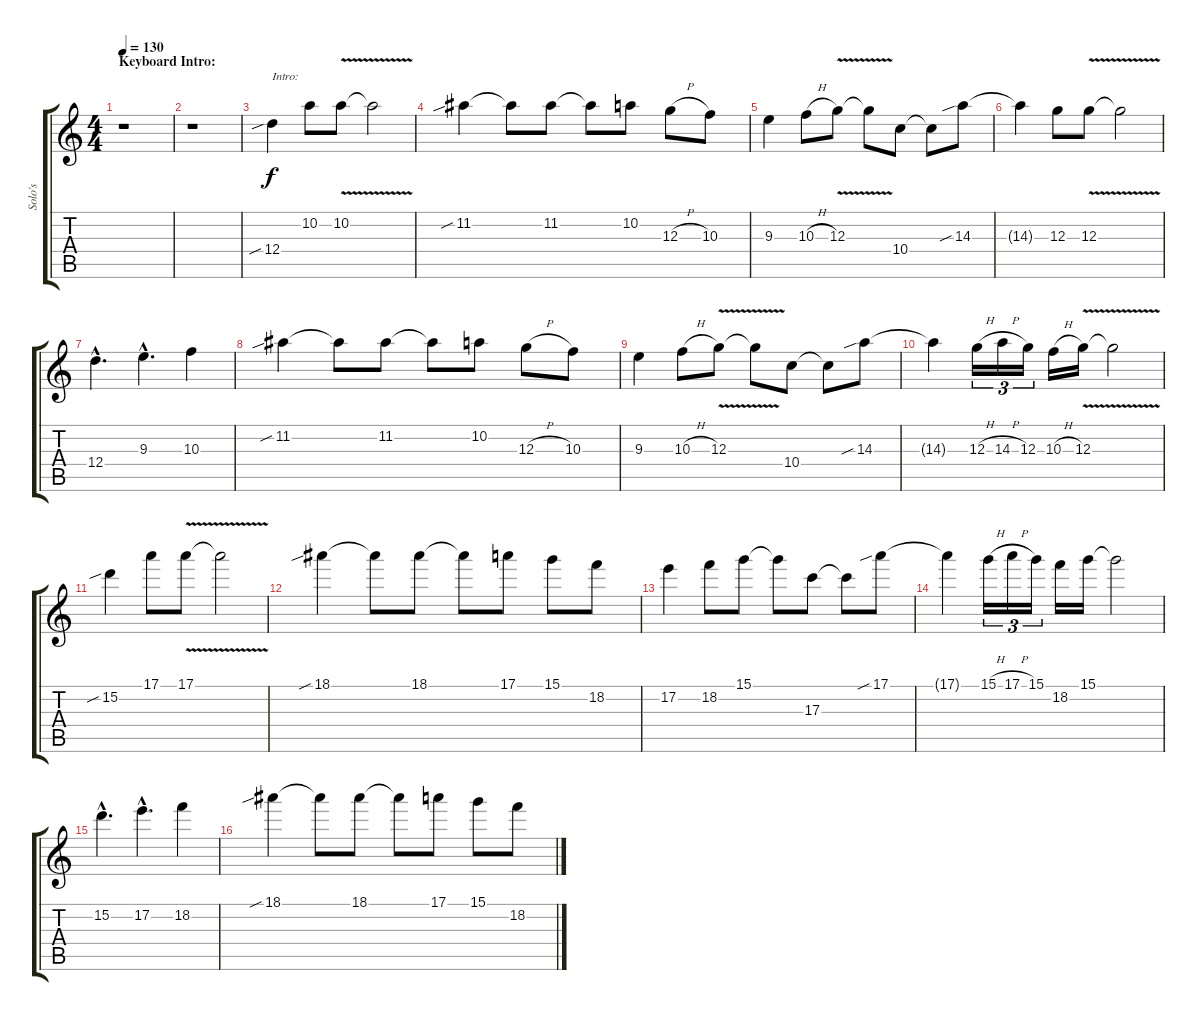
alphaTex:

\track ("Solo's" "Solo's") {instrument distortionguitar}
\staff {score tabs}
\tuning (E4 B3 G3 D3 A2 E2) {hide}
\ts (4 4)
\section ("" "Keyboard Intro:")
\tempo 130
\tempo 120
\tempo 130
\clef g2
\ks c
r.1{dy f instrument distortionguitar} |
r.1 |
12.4{sib}.4{txt "Intro:"} 10.2.8 10.2{v}.8 10.2{t}.2 |
11.2{sib}.4 11.2{t}.8 11.2.8 11.2{t}.8 10.2.8 12.3{h}.8 10.3.8 |
9.3.4 10.3{h}.8 12.3{v}.8 12.3{t}.8 10.4.8 10.4{t}.8 14.3{sib}.8 |
14.3{t}.4 12.3.8 12.3{v}.8 12.3{t}.2 |
12.4{hac}.4{d} 9.3{hac}.4{d} 10.3.4 |
11.2{sib}.4 11.2{t}.8 11.2.8 11.2{t}.8 10.2.8 12.3{h}.8 10.3.8 |
9.3.4 10.3{h}.8 12.3{v}.8 12.3{t}.8 10.4.8 10.4{t}.8 14.3{sib}.8 |
14.3{t}.4 12.3{h}.16{tu (3 2)} 14.3{h}.16{tu (3 2)} 12.3.16{tu (3 2)} 10.3{h}.16 12.3{v}.16 12.3{t}.2 |
15.2{sib}.4 17.1.8 17.1{v}.8 17.1{t}.2 |
18.1{sib}.4 18.1{t}.8 18.1.8 18.1{t}.8 17.1.8 15.1.8 18.2.8 |
17.2.4 18.2.8 15.1.8 15.1{t}.8 17.3.8 17.3{t}.8 17.1{sib}.8 |
17.1{t}.4 15.1{h}.16{tu (3 2)} 17.1{h}.16{tu (3 2)} 15.1.16{tu (3 2)} 18.2.16 15.1.16 15.1{t}.2 |
15.2{hac}.4{d} 17.2{hac}.4{d} 18.2.4 |
18.1{sib}.4 18.1{t}.8 18.1.8 18.1{t}.8 17.1.8 15.1.8 18.2.8
